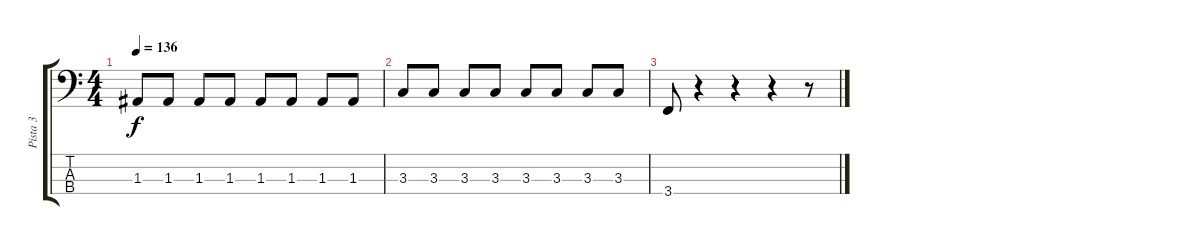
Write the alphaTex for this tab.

\track ("Pista 3" "Pista 3") {instrument electricbassfinger}
\staff {score tabs}
\tuning (G2 D2 A1 D1) {hide}
\ts (4 4)
\tempo 136
\clef f4
\ks c
1.3.8{dy f} 1.3.8 1.3.8 1.3.8 1.3.8 1.3.8 1.3.8 1.3.8 |
3.3.8 3.3.8 3.3.8 3.3.8 3.3.8 3.3.8 3.3.8 3.3.8 |
3.4.8 r.4 r.4 r.4 r.8
